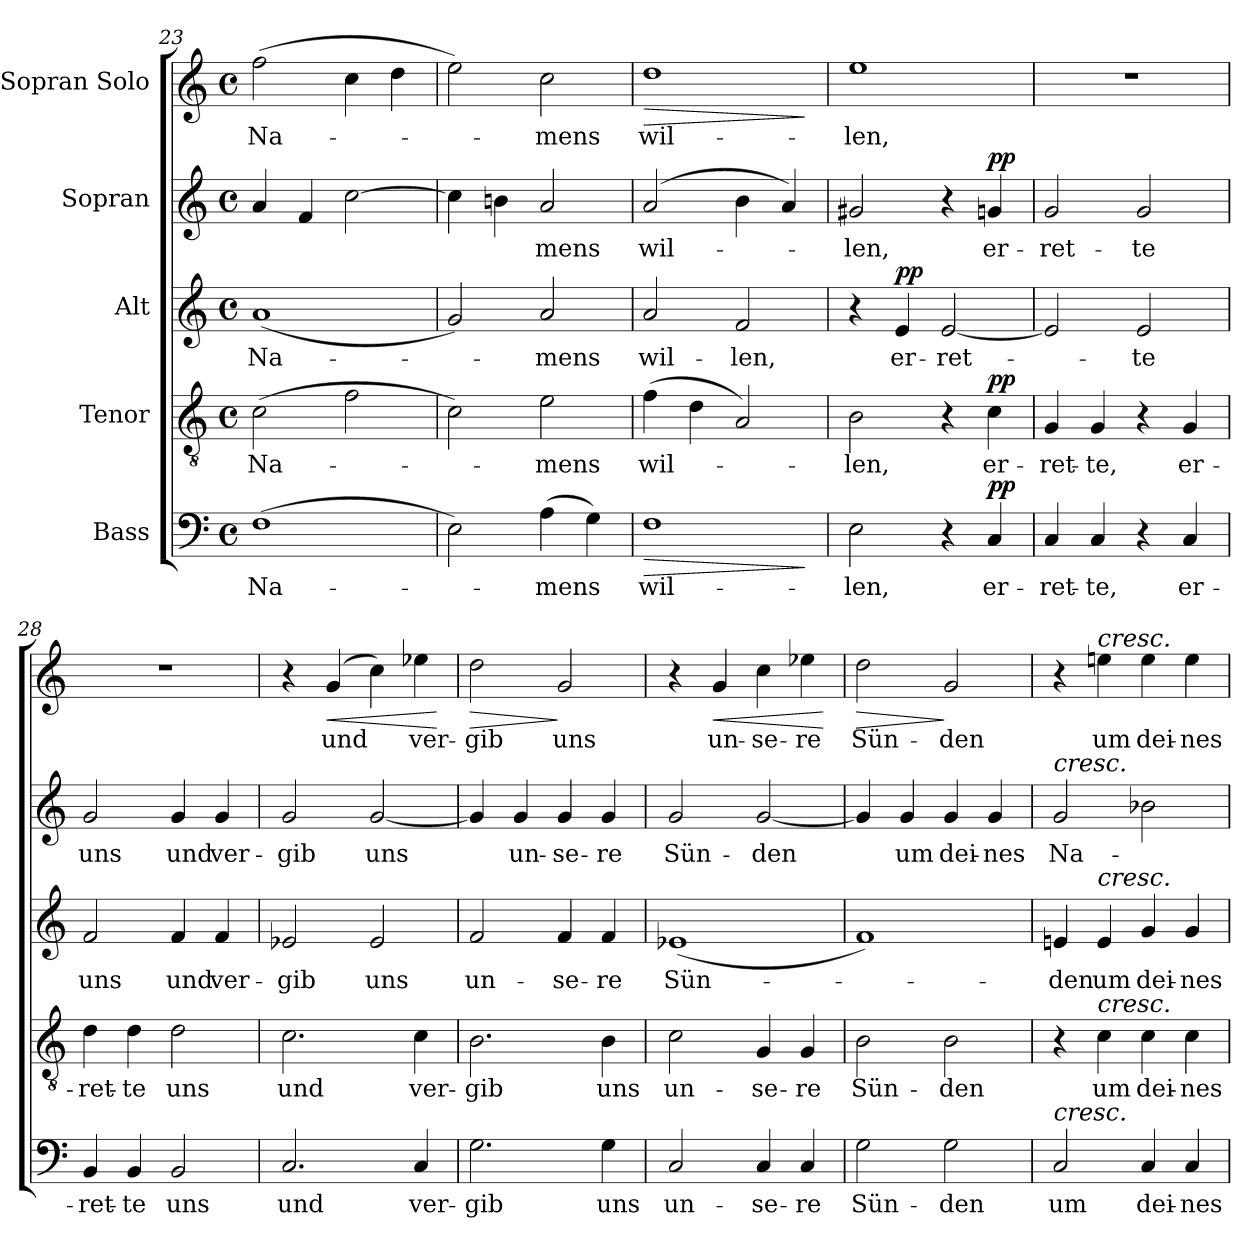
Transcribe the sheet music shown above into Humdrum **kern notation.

**kern	**text	**dynam	**kern	**text	**dynam	**kern	**text	**dynam	**kern	**text	**dynam	**kern	**text	**dynam
*part5	*part5	*part5	*part4	*part4	*part4	*part3	*part3	*part3	*part2	*part2	*part2	*part1	*part1	*part1
*staff5	*staff5	*staff5	*staff4	*staff4	*staff4	*staff3	*staff3	*staff3	*staff2	*staff2	*staff2	*staff1	*staff1	*staff1
*I"Bass	*	*	*I"Tenor	*	*	*I"Alt	*	*	*I"Sopran	*	*	*I"Sopran Solo	*	*
!!LO:LB:g=z
*clefF4	*	*	*clefGv2	*	*	*clefG2	*	*	*clefG2	*	*	*clefG2	*	*
*k[]	*	*	*k[]	*	*	*k[]	*	*	*k[]	*	*	*k[]	*	*
*M4/4	*	*	*M4/4	*	*	*M4/4	*	*	*M4/4	*	*	*M4/4	*	*
*met(c)	*	*	*met(c)	*	*	*met(c)	*	*	*met(c)	*	*	*met(c)	*	*
=23	=23	=23	=23	=23	=23	=23	=23	=23	=23	=23	=23	=23	=23	=23
!	!LO:LY:b	!	!	!LO:LY:b	!	!	!LO:LY:b	!	!	!	!	!	!LO:LY:b	!
(1F	Na-	.	(2c\	Na-	.	(1a	Na-	.	4a/	.	.	(2ff\	Na-	.
.	.	.	.	.	.	.	.	.	4f/	.	.	.	.	.
.	.	.	2f\	.	.	.	.	.	[2cc\	.	.	4cc\	.	.
.	.	.	.	.	.	.	.	.	.	.	.	4dd\	.	.
=24	=24	=24	=24	=24	=24	=24	=24	=24	=24	=24	=24	=24	=24	=24
2E\)	.	.	2c\)	.	.	2g/)	.	.	4cc\]	.	.	2ee\)	.	.
.	.	.	.	.	.	.	.	.	4bn\	.	.	.	.	.
!	!LO:LY:b	!	!	!LO:LY:b	!	!	!LO:LY:b	!	!	!LO:LY:b	!	!	!LO:LY:b	!
(4A\	-mens	.	2e\	-mens	.	2a/	-mens	.	2a/	-mens	.	2cc\	-mens	.
4G\)	.	.	.	.	.	.	.	.	.	.	.	.	.	.
=25	=25	=25	=25	=25	=25	=25	=25	=25	=25	=25	=25	=25	=25	=25
!	!LO:LY:b	!LO:HP:b	!	!LO:LY:b	!	!	!LO:LY:b	!	!	!LO:LY:b	!	!	!LO:LY:b	!LO:HP:b
1F	wil-	>	(4f\	wil-	.	2a/	wil-	.	(2a/	wil-	.	1dd	wil-	>
.	.	.	4d\	.	.	.	.	.	.	.	.	.	.	.
!	!	!	!	!	!	!	!LO:LY:b	!	!	!	!	!	!	!
.	.	.	2A/)	.	.	2f/	-len,	.	4b\	.	.	.	.	.
.	.	.	.	.	.	.	.	.	4a/)	.	.	.	.	.
.	.	]	.	.	.	.	.	.	.	.	.	.	.	]
=26	=26	=26	=26	=26	=26	=26	=26	=26	=26	=26	=26	=26	=26	=26
!	!LO:LY:b	!	!	!LO:LY:b	!	!	!	!	!	!LO:LY:b	!	!	!LO:LY:b	!
2E\	-len,	.	2B\	-len,	.	4r	.	.	2g#X/	-len,	.	1ee	-len,	.
!	!	!	!	!	!	!	!LO:LY:b	!LO:DY:a	!	!	!	!	!	!
.	.	.	.	.	.	4e/	er-	pp	.	.	.	.	.	.
!	!	!	!	!	!	!	!LO:LY:b	!	!	!	!	!	!	!
4r	.	.	4r	.	.	[2e/	-ret-	.	4r	.	.	.	.	.
!	!LO:LY:b	!LO:DY:a	!	!LO:LY:b	!LO:DY:a	!	!	!	!	!LO:LY:b	!LO:DY:a	!	!	!
4C/	er-	pp	4c\	er-	pp	.	.	.	4gn/	er-	pp	.	.	.
=27	=27	=27	=27	=27	=27	=27	=27	=27	=27	=27	=27	=27	=27	=27
!	!LO:LY:b	!	!	!LO:LY:b	!	!	!	!	!	!LO:LY:b	!	!	!	!
4C/	-ret-	.	4G/	-ret-	.	2e/]	.	.	2g/	-ret-	.	1r	.	.
!	!LO:LY:b	!	!	!LO:LY:b	!	!	!	!	!	!	!	!	!	!
4C/	-te,	.	4G/	-te,	.	.	.	.	.	.	.	.	.	.
!	!	!	!	!	!	!	!LO:LY:b	!	!	!LO:LY:b	!	!	!	!
4r	.	.	4r	.	.	2e/	-te	.	2g/	-te	.	.	.	.
!	!LO:LY:b	!	!	!LO:LY:b	!	!	!	!	!	!	!	!	!	!
4C/	er-	.	4G/	er-	.	.	.	.	.	.	.	.	.	.
!!LO:PB:g=z
=28	=28	=28	=28	=28	=28	=28	=28	=28	=28	=28	=28	=28	=28	=28
!	!LO:LY:b	!	!	!LO:LY:b	!	!	!LO:LY:b	!	!	!LO:LY:b	!	!	!	!
4BB/	-ret-	.	4d\	-ret-	.	2f/	uns	.	2g/	uns	.	1r	.	.
!	!LO:LY:b	!	!	!LO:LY:b	!	!	!	!	!	!	!	!	!	!
4BB/	-te	.	4d\	-te	.	.	.	.	.	.	.	.	.	.
!	!LO:LY:b	!	!	!LO:LY:b	!	!	!LO:LY:b	!	!	!LO:LY:b	!	!	!	!
2BB/	uns	.	2d\	uns	.	4f/	und	.	4g/	und	.	.	.	.
!	!	!	!	!	!	!	!LO:LY:b	!	!	!LO:LY:b	!	!	!	!
.	.	.	.	.	.	4f/	ver-	.	4g/	ver-	.	.	.	.
=29	=29	=29	=29	=29	=29	=29	=29	=29	=29	=29	=29	=29	=29	=29
!	!LO:LY:b	!	!	!LO:LY:b	!	!	!LO:LY:b	!	!	!LO:LY:b	!	!	!	!
2.C/	und	.	2.c\	und	.	2e-X/	-gib	.	2g/	-gib	.	4r	.	.
!	!	!	!	!	!	!	!	!	!	!	!	!	!LO:LY:b	!LO:HP:b
.	.	.	.	.	.	.	.	.	.	.	.	(4g/	und	<
!	!	!	!	!	!	!	!LO:LY:b	!	!	!LO:LY:b	!	!	!	!
.	.	.	.	.	.	2e-/	uns	.	[2g/	uns	.	4cc\)	.	.
!	!LO:LY:b	!	!	!LO:LY:b	!	!	!	!	!	!	!	!	!LO:LY:b	!
4C/	ver-	.	4c\	ver-	.	.	.	.	.	.	.	4ee-X\	ver-	.
.	.	.	.	.	.	.	.	.	.	.	.	.	.	[
=30	=30	=30	=30	=30	=30	=30	=30	=30	=30	=30	=30	=30	=30	=30
!	!LO:LY:b	!	!	!LO:LY:b	!	!	!LO:LY:b	!	!	!	!	!	!LO:LY:b	!LO:HP:b
2.G\	-gib	.	2.B\	-gib	.	2f/	un-	.	4g/]	.	.	2dd\	-gib	>
!	!	!	!	!	!	!	!	!	!	!LO:LY:b	!	!	!	!
.	.	.	.	.	.	.	.	.	4g/	un-	.	.	.	.
!	!	!	!	!	!	!	!LO:LY:b	!	!	!LO:LY:b	!	!	!LO:LY:b	!
.	.	.	.	.	.	4f/	-se-	.	4g/	-se-	.	2g/	uns	]
!	!LO:LY:b	!	!	!LO:LY:b	!	!	!LO:LY:b	!	!	!LO:LY:b	!	!	!	!
4G\	uns	.	4B\	uns	.	4f/	-re	.	4g/	-re	.	.	.	.
=31	=31	=31	=31	=31	=31	=31	=31	=31	=31	=31	=31	=31	=31	=31
!	!LO:LY:b	!	!	!LO:LY:b	!	!	!LO:LY:b	!	!	!LO:LY:b	!	!	!	!
2C/	un-	.	2c\	un-	.	(1e-X	Sün-	.	2g/	Sün-	.	4r	.	.
!	!	!	!	!	!	!	!	!	!	!	!	!	!LO:LY:b	!LO:HP:b
.	.	.	.	.	.	.	.	.	.	.	.	4g/	un-	<
!	!LO:LY:b	!	!	!LO:LY:b	!	!	!	!	!	!LO:LY:b	!	!	!LO:LY:b	!
4C/	-se-	.	4G/	-se-	.	.	.	.	[2g/	-den	.	4cc\	-se-	.
!	!LO:LY:b	!	!	!LO:LY:b	!	!	!	!	!	!	!	!	!LO:LY:b	!
4C/	-re	.	4G/	-re	.	.	.	.	.	.	.	4ee-X\	-re	.
.	.	.	.	.	.	.	.	.	.	.	.	.	.	[
=32	=32	=32	=32	=32	=32	=32	=32	=32	=32	=32	=32	=32	=32	=32
!	!LO:LY:b	!	!	!LO:LY:b	!	!	!	!	!	!	!	!	!LO:LY:b	!LO:HP:b
2G\	Sün-	.	2B\	Sün-	.	1f)	.	.	4g/]	.	.	2dd\	Sün-	>
!	!	!	!	!	!	!	!	!	!	!LO:LY:b	!	!	!	!
.	.	.	.	.	.	.	.	.	4g/	um	.	.	.	.
!	!LO:LY:b	!	!	!LO:LY:b	!	!	!	!	!	!LO:LY:b	!	!	!LO:LY:b	!
2G\	-den	.	2B\	-den	.	.	.	.	4g/	dei-	.	2g/	-den	]
!	!	!	!	!	!	!	!	!	!	!LO:LY:b	!	!	!	!
.	.	.	.	.	.	.	.	.	4g/	-nes	.	.	.	.
!!LO:LB:g=z
=33	=33	=33	=33	=33	=33	=33	=33	=33	=33	=33	=33	=33	=33	=33
!	!	!	!	!	!	!	!	!	!LO:TX:a:i:t=cresc.	!	!	!	!	!
!LO:TX:a:i:t=cresc.	!	!	!	!	!	!	!	!	!	!	!	!	!	!
!	!LO:LY:b	!	!	!	!	!	!LO:LY:b	!	!	!LO:LY:b	!	!	!	!
2C/	um	.	4r	.	.	4en/	-den	.	2g/	Na-	.	4r	.	.
!	!	!	!	!	!	!	!	!	!	!	!	!LO:TX:a:i:t=cresc.	!	!
!	!	!	!	!	!	!LO:TX:a:i:t=cresc.	!	!	!	!	!	!	!	!
!	!	!	!LO:TX:a:i:t=cresc.	!	!	!	!	!	!	!	!	!	!	!
!	!	!	!	!LO:LY:b	!	!	!LO:LY:b	!	!	!	!	!	!LO:LY:b	!
.	.	.	4c\	um	.	4e/	um	.	.	.	.	4een\	um	.
!	!LO:LY:b	!	!	!LO:LY:b	!	!	!LO:LY:b	!	!	!	!	!	!LO:LY:b	!
4C/	dei-	.	4c\	dei-	.	4g/	dei-	.	2b-X\	.	.	4ee\	dei-	.
!	!LO:LY:b	!	!	!LO:LY:b	!	!	!LO:LY:b	!	!	!	!	!	!LO:LY:b	!
4C/	-nes	.	4c\	-nes	.	4g/	-nes	.	.	.	.	4ee\	-nes	.
=	=	=	=	=	=	=	=	=	=	=	=	=	=	=
*-	*-	*-	*-	*-	*-	*-	*-	*-	*-	*-	*-	*-	*-	*-
